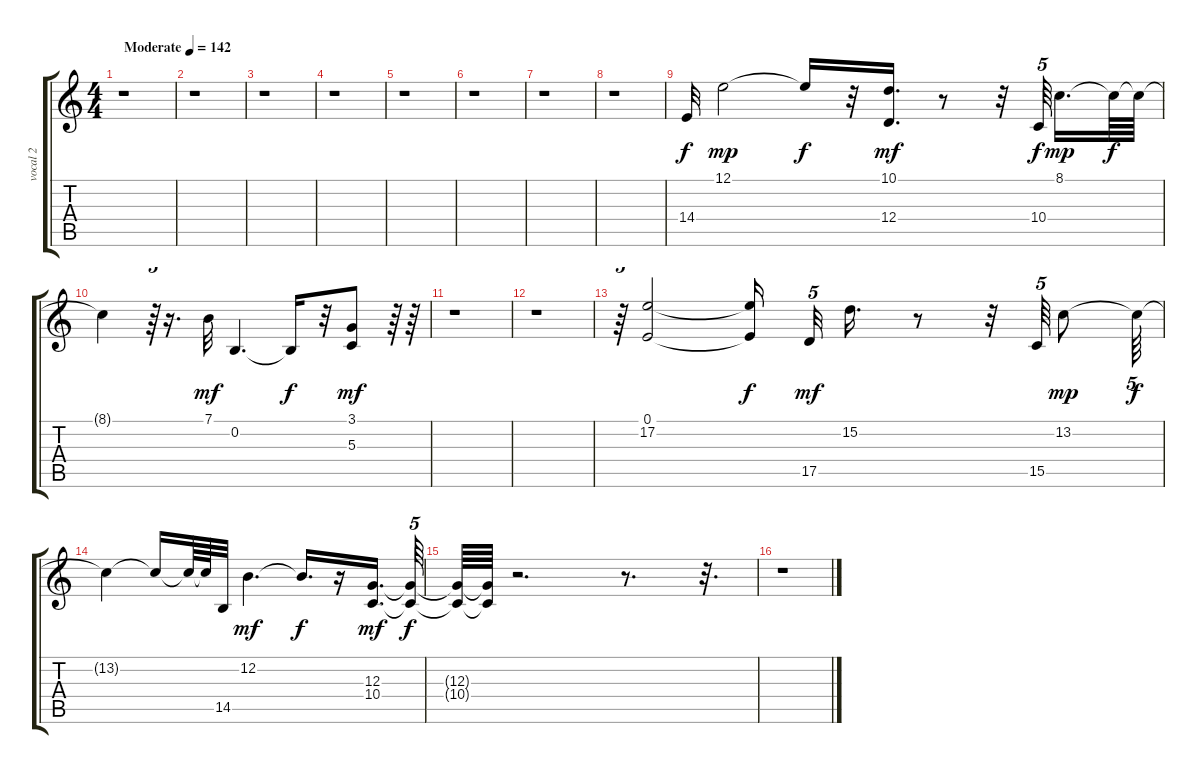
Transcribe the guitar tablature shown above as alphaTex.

\track ("vocal 2" "vocal 2") {instrument lead2sawtooth}
\staff {score tabs}
\tuning (E4 B3 G3 D3 A2 E2) {hide}
\ts (4 4)
\tempo (142 "Moderate")
\clef g2
\ks c
r.1{dy f instrument lead2sawtooth} |
r.1 |
r.1 |
r.1 |
r.1 |
r.1 |
r.1 |
r.1 |
14.4.32 12.1.2{dy mp} 12.1{t}.16{dy f} r.32 (10.1 12.4).16{d dy mf} r.8 r.32 10.4.64{tu (5 4) dy f} 8.1.16{d dy mp} 8.1{t}.64{dy f} 8.1{t}.64 |
8.1{t}.4 r.64{tu (5 4)} r.16{d} 7.1.32{dy mf} 0.2.4{d} 0.2{t}.16{dy f} r.32 (3.1 5.3).8{dy mf} r.64 r.64 |
r.1 |
r.1 |
r.64{tu (5 4)} (0.1 17.2).2 (0.1{t} 17.2{t}).16{dy f} 17.5.32{tu (5 4) dy mf} 15.2.16{d} r.8 r.32 15.5.64{tu (5 4)} 13.2.8{dy mp} 13.2{t}.64{tu (5 4) dy f} |
13.2{t}.4 13.2{t}.16 13.2{t}.64 13.2{t}.64 14.5.32 12.2.4{d dy mf} 12.2{t}.16{d dy f} r.16 (12.3 10.4).16{d dy mf} (12.3{t} 10.4{t}).64{tu (5 4) dy f} |
(12.3{t} 10.4{t}).64 (12.3{t} 10.4{t}).64 r.2{d} r.8{d} r.32{d} |
r.1
